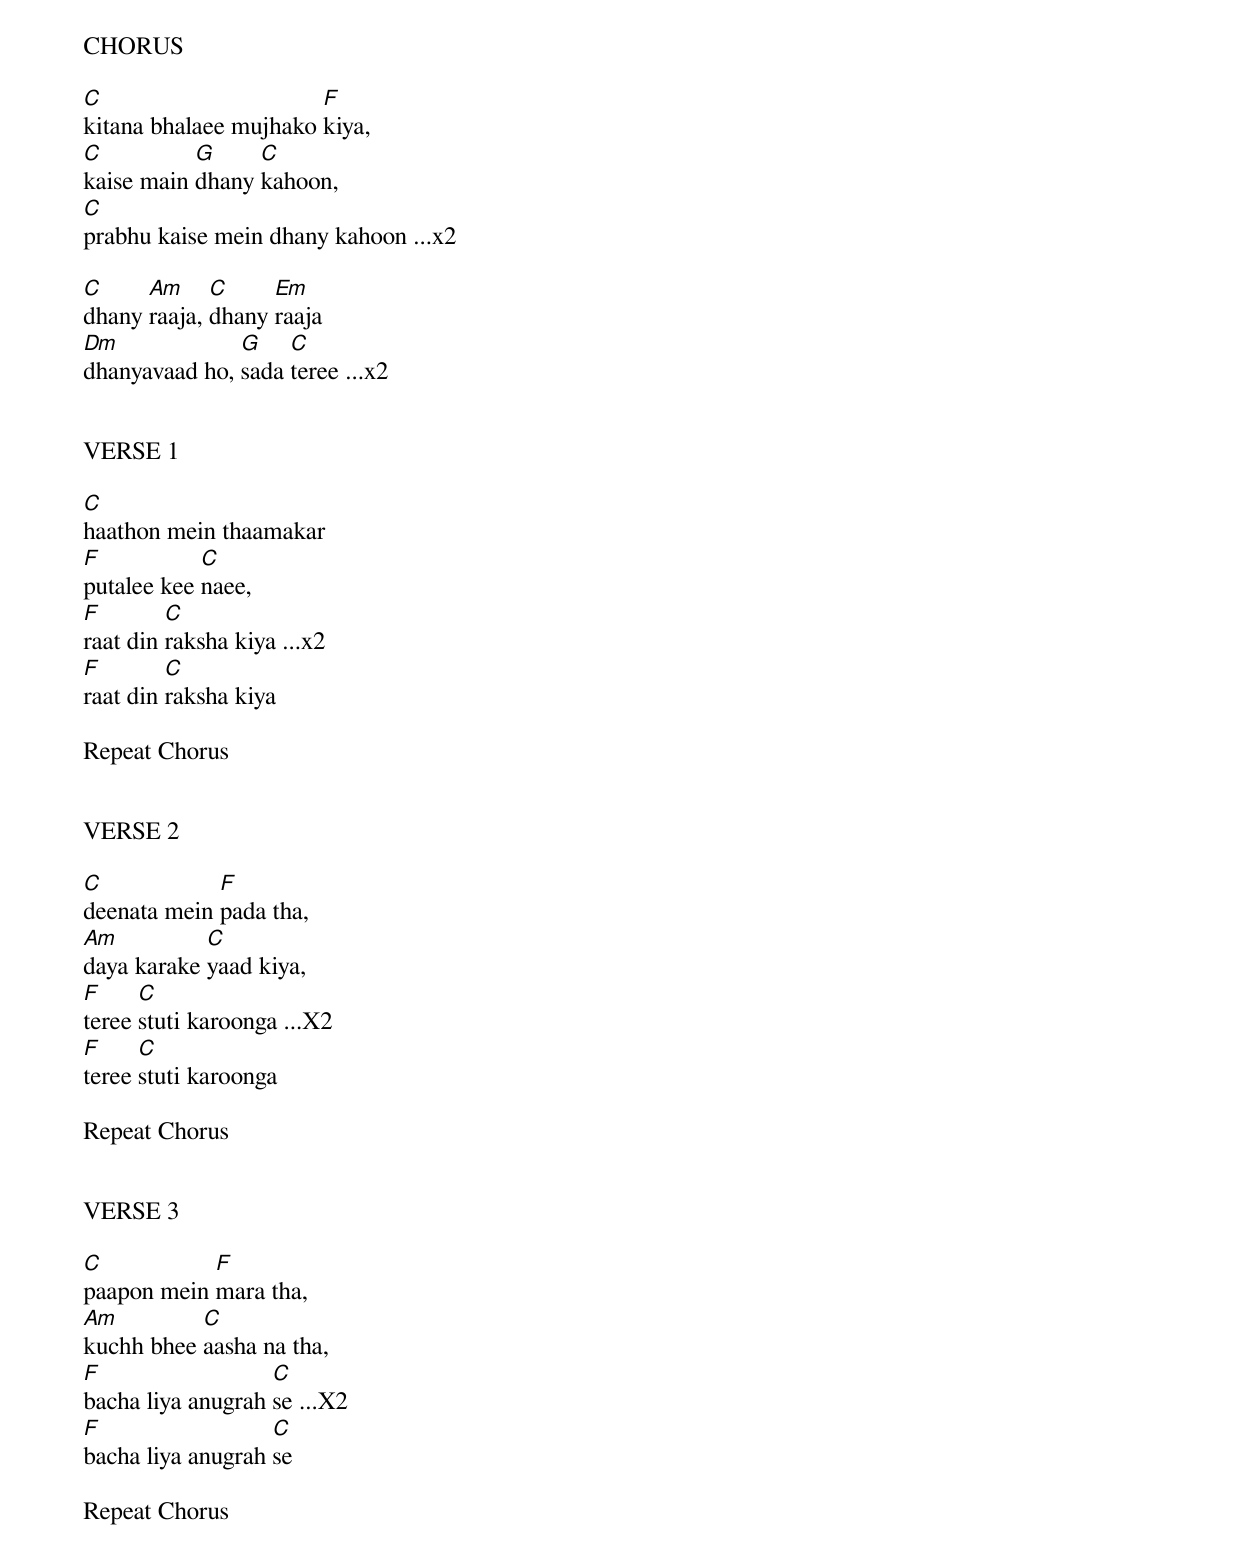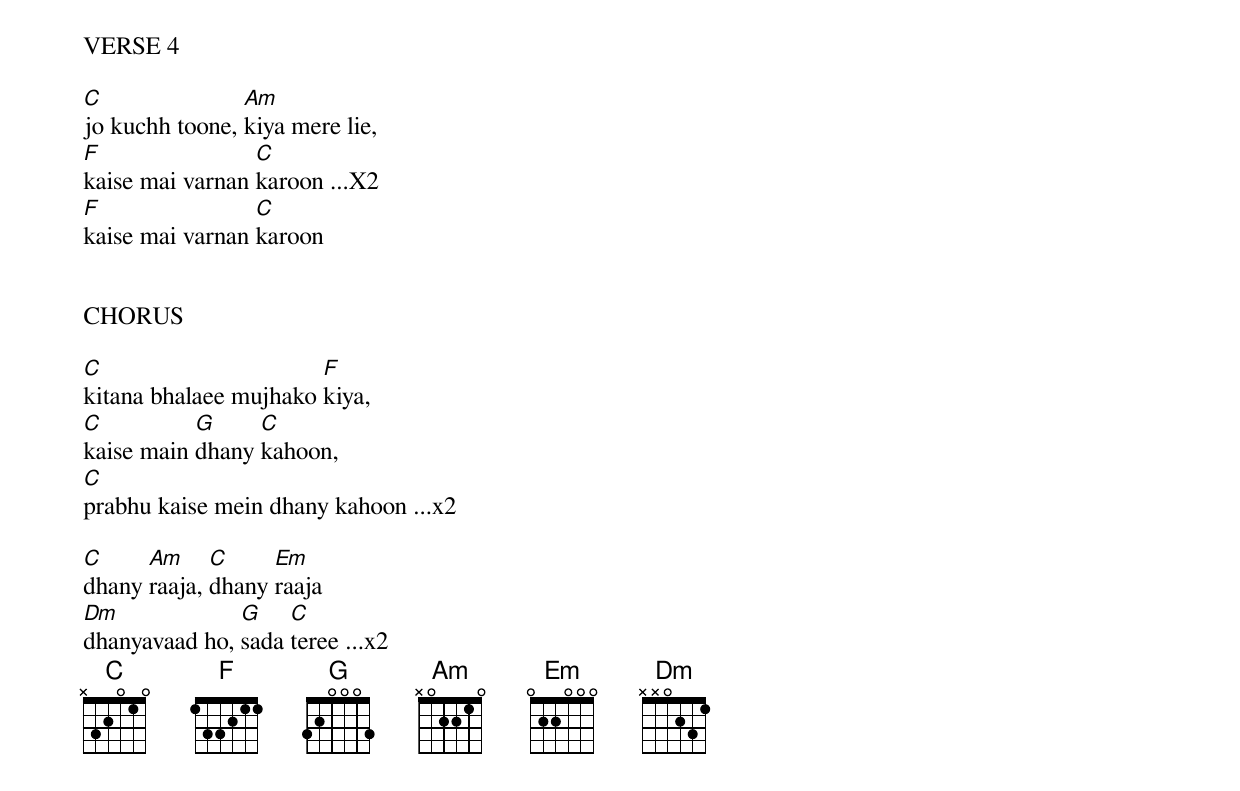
CHORUS

[C]kitana bhalaee mujhako [F]kiya,
[C]kaise main [G]dhany [C]kahoon,
[C]prabhu kaise mein dhany kahoon ...x2

[C]dhany [Am]raaja, [C]dhany [Em]raaja
[Dm]dhanyavaad ho, [G]sada [C]teree ...x2


VERSE 1

[C]haathon mein thaamakar
[F]putalee kee [C]naee,
[F]raat din [C]raksha kiya ...x2
[F]raat din [C]raksha kiya

Repeat Chorus


VERSE 2

[C]deenata mein [F]pada tha,
[Am]daya karake [C]yaad kiya,
[F]teree [C]stuti karoonga ...X2
[F]teree [C]stuti karoonga

Repeat Chorus


VERSE 3

[C]paapon mein [F]mara tha,
[Am]kuchh bhee [C]aasha na tha,
[F]bacha liya anugrah [C]se ...X2
[F]bacha liya anugrah [C]se

Repeat Chorus


VERSE 4

[C]jo kuchh toone, [Am]kiya mere lie,
[F]kaise mai varnan [C]karoon ...X2
[F]kaise mai varnan [C]karoon


CHORUS

[C]kitana bhalaee mujhako [F]kiya,
[C]kaise main [G]dhany [C]kahoon,
[C]prabhu kaise mein dhany kahoon ...x2

[C]dhany [Am]raaja, [C]dhany [Em]raaja
[Dm]dhanyavaad ho, [G]sada [C]teree ...x2
